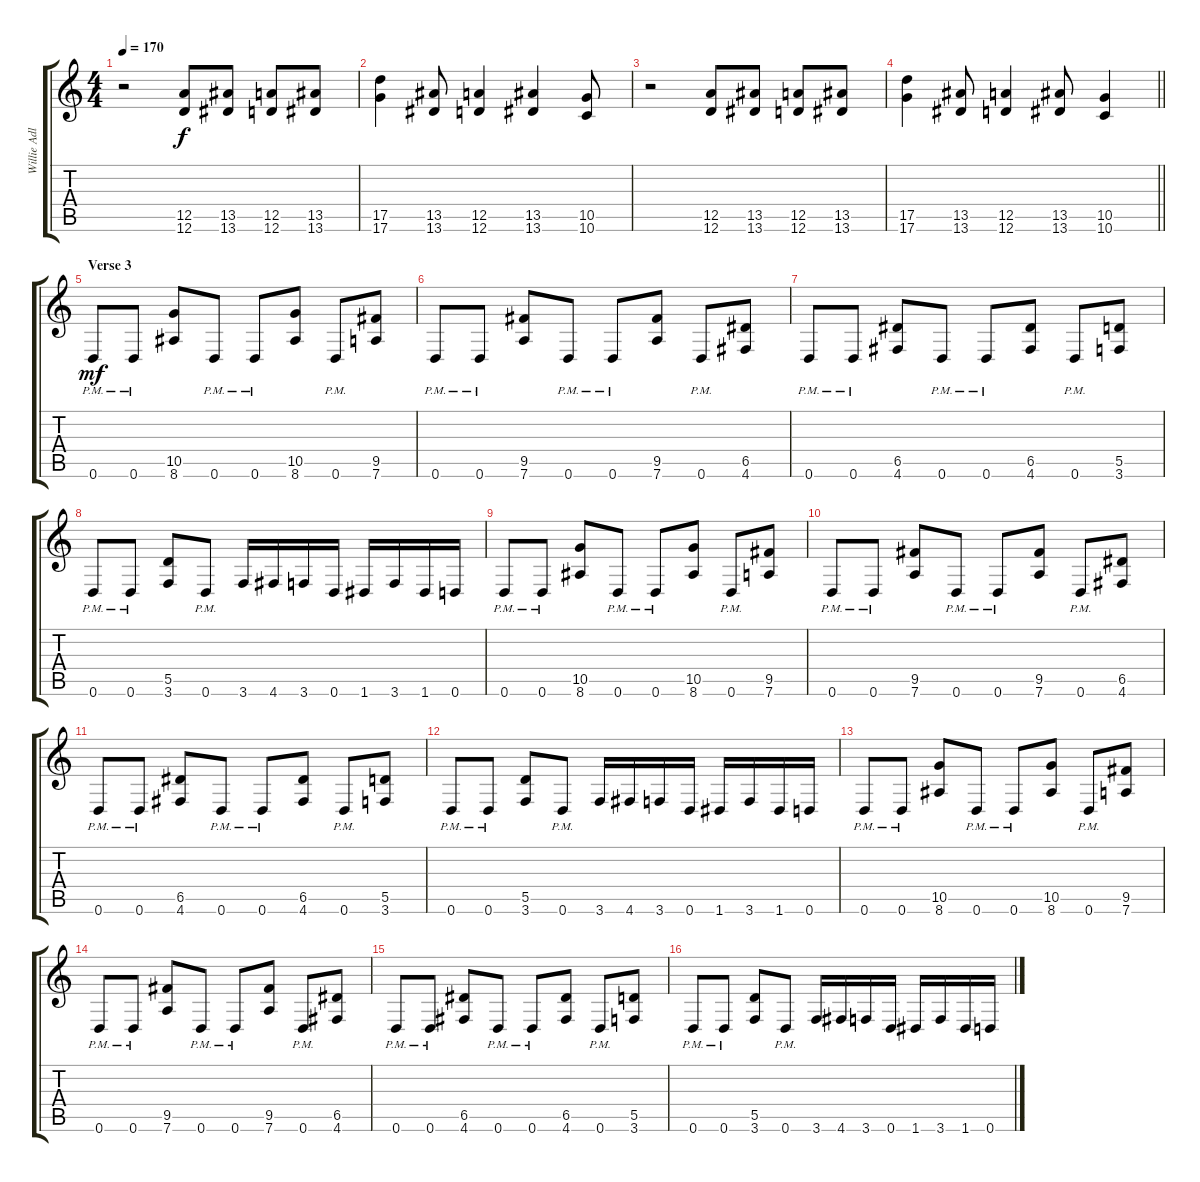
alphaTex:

\track ("Willie Adler" "Willie Adl") {instrument distortionguitar}
\staff {score tabs}
\tuning (E4 B3 G3 D3 A2 D2) {hide}
\ts (4 4)
\tempo 170
\clef g2
\ks c
r.2{dy f} (12.5 12.6).8 (13.5 13.6).8 (12.5 12.6).8 (13.5 13.6).8 |
(17.5 17.6).4 (13.5 13.6).8 (12.5 12.6).4 (13.5 13.6).4 (10.5 10.6).8 |
r.2 (12.5 12.6).8 (13.5 13.6).8 (12.5 12.6).8 (13.5 13.6).8 |
\barLineRight lightlight
(17.5 17.6).4 (13.5 13.6).8 (12.5 12.6).4 (13.5 13.6).8 (10.5 10.6).4 |
\section ("" "Verse 3")
0.6{pm}.8{dy mf} 0.6{pm}.8 (10.5 8.6).8 0.6{pm}.8 0.6{pm}.8 (10.5 8.6).8 0.6{pm}.8 (9.5 7.6).8 |
0.6{pm}.8 0.6{pm}.8 (9.5 7.6).8 0.6{pm}.8 0.6{pm}.8 (9.5 7.6).8 0.6{pm}.8 (6.5 4.6).8 |
0.6{pm}.8 0.6{pm}.8 (6.5 4.6).8 0.6{pm}.8 0.6{pm}.8 (6.5 4.6).8 0.6{pm}.8 (5.5 3.6).8 |
0.6{pm}.8 0.6{pm}.8 (5.5 3.6).8 0.6{pm}.8 3.6.16 4.6.16 3.6.16 0.6.16 1.6.16 3.6.16 1.6.16 0.6.16 |
0.6{pm}.8 0.6{pm}.8 (10.5 8.6).8 0.6{pm}.8 0.6{pm}.8 (10.5 8.6).8 0.6{pm}.8 (9.5 7.6).8 |
0.6{pm}.8 0.6{pm}.8 (9.5 7.6).8 0.6{pm}.8 0.6{pm}.8 (9.5 7.6).8 0.6{pm}.8 (6.5 4.6).8 |
0.6{pm}.8 0.6{pm}.8 (6.5 4.6).8 0.6{pm}.8 0.6{pm}.8 (6.5 4.6).8 0.6{pm}.8 (5.5 3.6).8 |
0.6{pm}.8 0.6{pm}.8 (5.5 3.6).8 0.6{pm}.8 3.6.16 4.6.16 3.6.16 0.6.16 1.6.16 3.6.16 1.6.16 0.6.16 |
0.6{pm}.8 0.6{pm}.8 (10.5 8.6).8 0.6{pm}.8 0.6{pm}.8 (10.5 8.6).8 0.6{pm}.8 (9.5 7.6).8 |
0.6{pm}.8 0.6{pm}.8 (9.5 7.6).8 0.6{pm}.8 0.6{pm}.8 (9.5 7.6).8 0.6{pm}.8 (6.5 4.6).8 |
0.6{pm}.8 0.6{pm}.8 (6.5 4.6).8 0.6{pm}.8 0.6{pm}.8 (6.5 4.6).8 0.6{pm}.8 (5.5 3.6).8 |
0.6{pm}.8 0.6{pm}.8 (5.5 3.6).8 0.6{pm}.8 3.6.16 4.6.16 3.6.16 0.6.16 1.6.16 3.6.16 1.6.16 0.6.16
